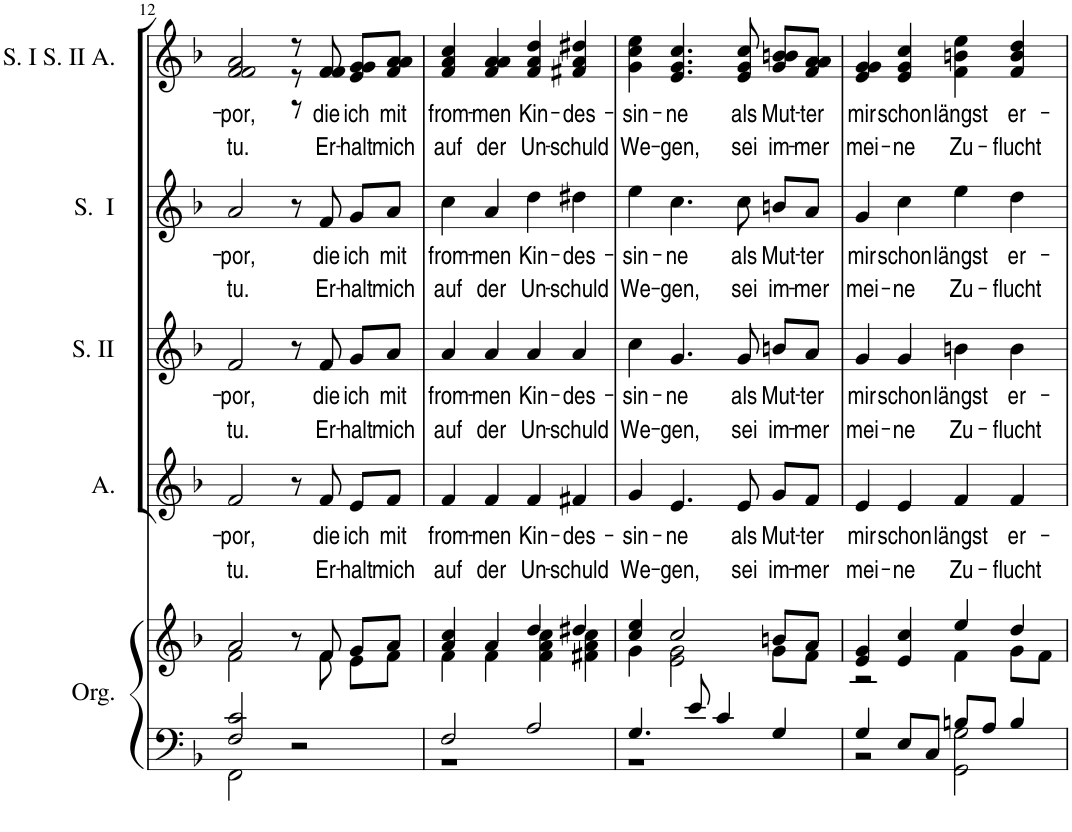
**kern	**kern	**kern	**text	**text	**kern	**text	**text	**kern	**text	**text	**kern	**text	**text
*part5	*part5	*part4	*part4	*part4	*part3	*part3	*part3	*part2	*part2	*part2	*part1	*part1	*part1
*staff6	*staff5	*staff4	*staff4	*staff4	*staff3	*staff3	*staff3	*staff2	*staff2	*staff2	*staff1	*staff1	*staff1
*I"Orgel	*	*I"Alt	*	*	*I"Sopran II	*	*	*I"Sopran I	*	*	*I"Sopran I Sopran II Alt	*	*
*I'Org.	*	*I'A.	*	*	*I'S. II	*	*	*I'S.  I	*	*	*I'S. I S. II A.	*	*
!!LO:PB:g=z
*clefF4	*clefG2	*clefG2	*	*	*clefG2	*	*	*clefG2	*	*	*clefG2	*	*
*k[b-]	*k[b-]	*k[b-]	*	*	*k[b-]	*	*	*k[b-]	*	*	*k[b-]	*	*
*F:	*F:	*F:	*	*	*F:	*	*	*F:	*	*	*F:	*	*
*M4/4	*M4/4	*M4/4	*	*	*M4/4	*	*	*M4/4	*	*	*M4/4	*	*
*met(c)	*met(c)	*met(c)	*	*	*met(c)	*	*	*met(c)	*	*	*met(c)	*	*
=12	=12	=12	=12	=12	=12	=12	=12	=12	=12	=12	=12	=12	=12
*^	*^	*	*	*	*	*	*	*	*	*	*	*	*
!	!	!	!	!	!LO:LY:b	!LO:LY:b	!	!LO:LY:b	!LO:LY:b	!	!LO:LY:b	!LO:LY:b	!	!LO:LY:b	!LO:LY:b
*	*	*	*	*	*	*	*	*	*	*	*	*	*^	*	*
*	*	*	*	*	*	*	*	*	*	*	*	*	*	*^	*	*
2F/ 2c/	2FF\	2a/	2f\	2f/	-por,	tu.	2f/	-por,	tu.	2a/	-por,	tu.	2f/ 2f/ 2a/	2ryy	2ryy	-por,	tu.
2r	2ryy	8r	8ryy	8r	.	.	8r	.	.	8r	.	.	8r	8r	8r	.	.
!	!	!	!	!	!LO:LY:b	!LO:LY:b	!	!LO:LY:b	!LO:LY:b	!	!LO:LY:b	!LO:LY:b	!	!	!	!LO:LY:b	!LO:LY:b
.	.	8f/	8f\	8f/	die	Er-	8f/	die	Er-	8f/	die	Er-	8f/ 8f/ 8f/	4.ryy	4.ryy	die	Er-
!	!	!	!	!	!LO:LY:b	!LO:LY:b	!	!LO:LY:b	!LO:LY:b	!	!LO:LY:b	!LO:LY:b	!	!	!	!LO:LY:b	!LO:LY:b
.	.	8g/L	8e\L	8e/L	ich	-halt	8g/L	ich	-halt	8g/L	ich	-halt	8e/ 8g/ 8g/L	.	.	ich	-halt
!	!	!	!	!	!LO:LY:b	!LO:LY:b	!	!LO:LY:b	!LO:LY:b	!	!LO:LY:b	!LO:LY:b	!	!	!	!LO:LY:b	!LO:LY:b
.	.	8a/J	8f\J	8f/J	mit	mich	8a/J	mit	mich	8a/J	mit	mich	8f/ 8a/ 8a/J	.	.	mit	mich
*	*	*	*	*	*	*	*	*	*	*	*	*	*v	*v	*v	*	*
=13	=13	=13	=13	=13	=13	=13	=13	=13	=13	=13	=13	=13	=13	=13	=13
!	!	!	!	!	!LO:LY:b	!LO:LY:b	!	!LO:LY:b	!LO:LY:b	!	!LO:LY:b	!LO:LY:b	!	!LO:LY:b	!LO:LY:b
2F/	1r	4a/ 4cc/	4f\	4f/	from-	auf	4a/	from-	auf	4cc\	from-	auf	4f/ 4a/ 4cc/	from-	auf
!	!	!	!	!	!LO:LY:b	!LO:LY:b	!	!LO:LY:b	!LO:LY:b	!	!LO:LY:b	!LO:LY:b	!	!LO:LY:b	!LO:LY:b
.	.	4a/	4f\	4f/	-men	der	4a/	-men	der	4a/	-men	der	4f/ 4a/ 4a/	-men	der
!	!	!	!	!	!LO:LY:b	!LO:LY:b	!	!LO:LY:b	!LO:LY:b	!	!LO:LY:b	!LO:LY:b	!	!LO:LY:b	!LO:LY:b
2A/	.	4dd/	4f\ 4a\ 4cc\	4f/	Kin-	Un-	4a/	Kin-	Un-	4dd\	Kin-	Un-	4f/ 4a/ 4dd/	Kin-	Un-
!	!	!	!	!	!LO:LY:b	!LO:LY:b	!	!LO:LY:b	!LO:LY:b	!	!LO:LY:b	!LO:LY:b	!	!LO:LY:b	!LO:LY:b
.	.	4dd#X/	4f#X\ 4a\ 4cc\	4f#X/	-des-	-schuld	4a/	-des-	-schuld	4dd#X\	-des-	-schuld	4f#X/ 4a/ 4dd#X/	-des-	-schuld
=14	=14	=14	=14	=14	=14	=14	=14	=14	=14	=14	=14	=14	=14	=14	=14
!	!	!	!	!	!LO:LY:b	!LO:LY:b	!	!LO:LY:b	!LO:LY:b	!	!LO:LY:b	!LO:LY:b	!	!LO:LY:b	!LO:LY:b
4.G/	1r	4cc/ 4ee/	4g\	4g/	-sin-	We-	4cc\	-sin-	We-	4ee\	-sin-	We-	4g\ 4cc\ 4ee\	-sin-	We-
!	!	!	!	!	!LO:LY:b	!LO:LY:b	!	!LO:LY:b	!LO:LY:b	!	!LO:LY:b	!LO:LY:b	!	!LO:LY:b	!LO:LY:b
.	.	2cc/	2e\ 2g\	4.e/	-ne	-gen,	4.g/	-ne	-gen,	4.cc\	-ne	-gen,	4.e/ 4.g/ 4.cc/	-ne	-gen,
8e/	.	.	.	.	.	.	.	.	.	.	.	.	.	.	.
4c/	.	.	.	.	.	.	.	.	.	.	.	.	.	.	.
!	!	!	!	!	!LO:LY:b	!LO:LY:b	!	!LO:LY:b	!LO:LY:b	!	!LO:LY:b	!LO:LY:b	!	!LO:LY:b	!LO:LY:b
.	.	.	.	8e/	als	sei	8g/	als	sei	8cc\	als	sei	8e/ 8g/ 8cc/	als	sei
!	!	!	!	!	!LO:LY:b	!LO:LY:b	!	!LO:LY:b	!LO:LY:b	!	!LO:LY:b	!LO:LY:b	!	!LO:LY:b	!LO:LY:b
4G/	.	8bn/L	8g\L	8g/L	Mut-	im-	8bn/L	Mut-	im-	8bn/L	Mut-	im-	8g/ 8bn/ 8b/L	Mut-	im-
!	!	!	!	!	!LO:LY:b	!LO:LY:b	!	!LO:LY:b	!LO:LY:b	!	!LO:LY:b	!LO:LY:b	!	!LO:LY:b	!LO:LY:b
.	.	8a/J	8f\J	8f/J	-ter	-mer	8a/J	-ter	-mer	8a/J	-ter	-mer	8f/ 8a/ 8a/J	-ter	-mer
=15	=15	=15	=15	=15	=15	=15	=15	=15	=15	=15	=15	=15	=15	=15	=15
!	!	!	!	!	!LO:LY:b	!LO:LY:b	!	!LO:LY:b	!LO:LY:b	!	!LO:LY:b	!LO:LY:b	!	!LO:LY:b	!LO:LY:b
4G/	2r	4e/ 4g/	2r	4e/	mir	mei-	4g/	mir	mei-	4g/	mir	mei-	4e/ 4g/ 4g/	mir	mei-
!	!	!	!	!	!LO:LY:b	!LO:LY:b	!	!LO:LY:b	!LO:LY:b	!	!LO:LY:b	!LO:LY:b	!	!LO:LY:b	!LO:LY:b
8E/L	.	4e/ 4cc/	.	4e/	schon	-ne	4g/	schon	-ne	4cc\	schon	-ne	4e/ 4g/ 4cc/	schon	-ne
8C/J	.	.	.	.	.	.	.	.	.	.	.	.	.	.	.
!	!	!	!	!	!LO:LY:b	!LO:LY:b	!	!LO:LY:b	!LO:LY:b	!	!LO:LY:b	!LO:LY:b	!	!LO:LY:b	!LO:LY:b
8Bn/L	2GG\ 2G\	4ee/	4f\	4f/	längst	Zu-	4bn\	längst	Zu-	4ee\	längst	Zu-	4f\ 4bn\ 4ee\	längst	Zu-
8A/J	.	.	.	.	.	.	.	.	.	.	.	.	.	.	.
!	!	!	!	!	!LO:LY:b	!LO:LY:b	!	!LO:LY:b	!LO:LY:b	!	!LO:LY:b	!LO:LY:b	!	!LO:LY:b	!LO:LY:b
4B/	.	4dd/	8g\L	4f/	er-	-flucht	4b\	er-	-flucht	4dd\	er-	-flucht	4f/ 4b/ 4dd/	er-	-flucht
.	.	.	8f\J	.	.	.	.	.	.	.	.	.	.	.	.
*v	*v	*	*	*	*	*	*	*	*	*	*	*	*	*	*
*	*v	*v	*	*	*	*	*	*	*	*	*	*	*	*
=	=	=	=	=	=	=	=	=	=	=	=	=	=
*-	*-	*-	*-	*-	*-	*-	*-	*-	*-	*-	*-	*-	*-
